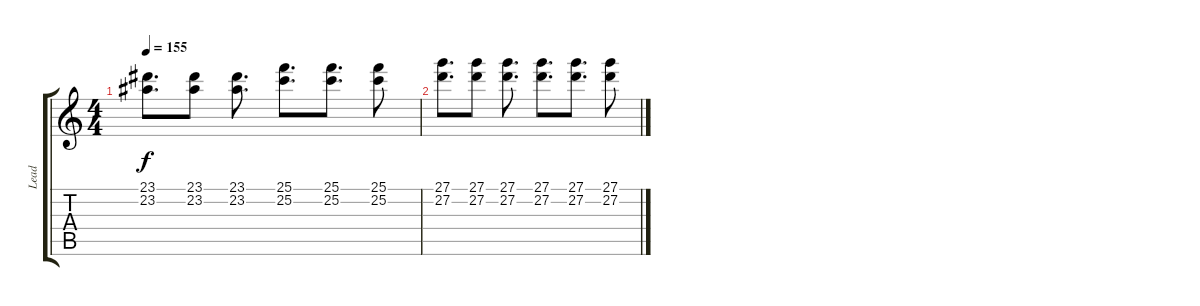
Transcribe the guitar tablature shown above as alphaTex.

\track ("Lead" "Lead") {instrument lead2sawtooth}
\staff {score tabs}
\tuning (E4 B3 G3 D3 A2 D2) {hide}
\ts (4 4)
\tempo 155
\clef g2
\ks c
(23.1 23.2).8{d dy f} (23.1 23.2).8 (23.1 23.2).8{d} (25.1 25.2).8{d} (25.1 25.2).8{d} (25.1 25.2).8 |
(27.1 27.2).8{d} (27.1 27.2).8 (27.1 27.2).8{d} (27.1 27.2).8{d} (27.1 27.2).8{d} (27.1 27.2).8
